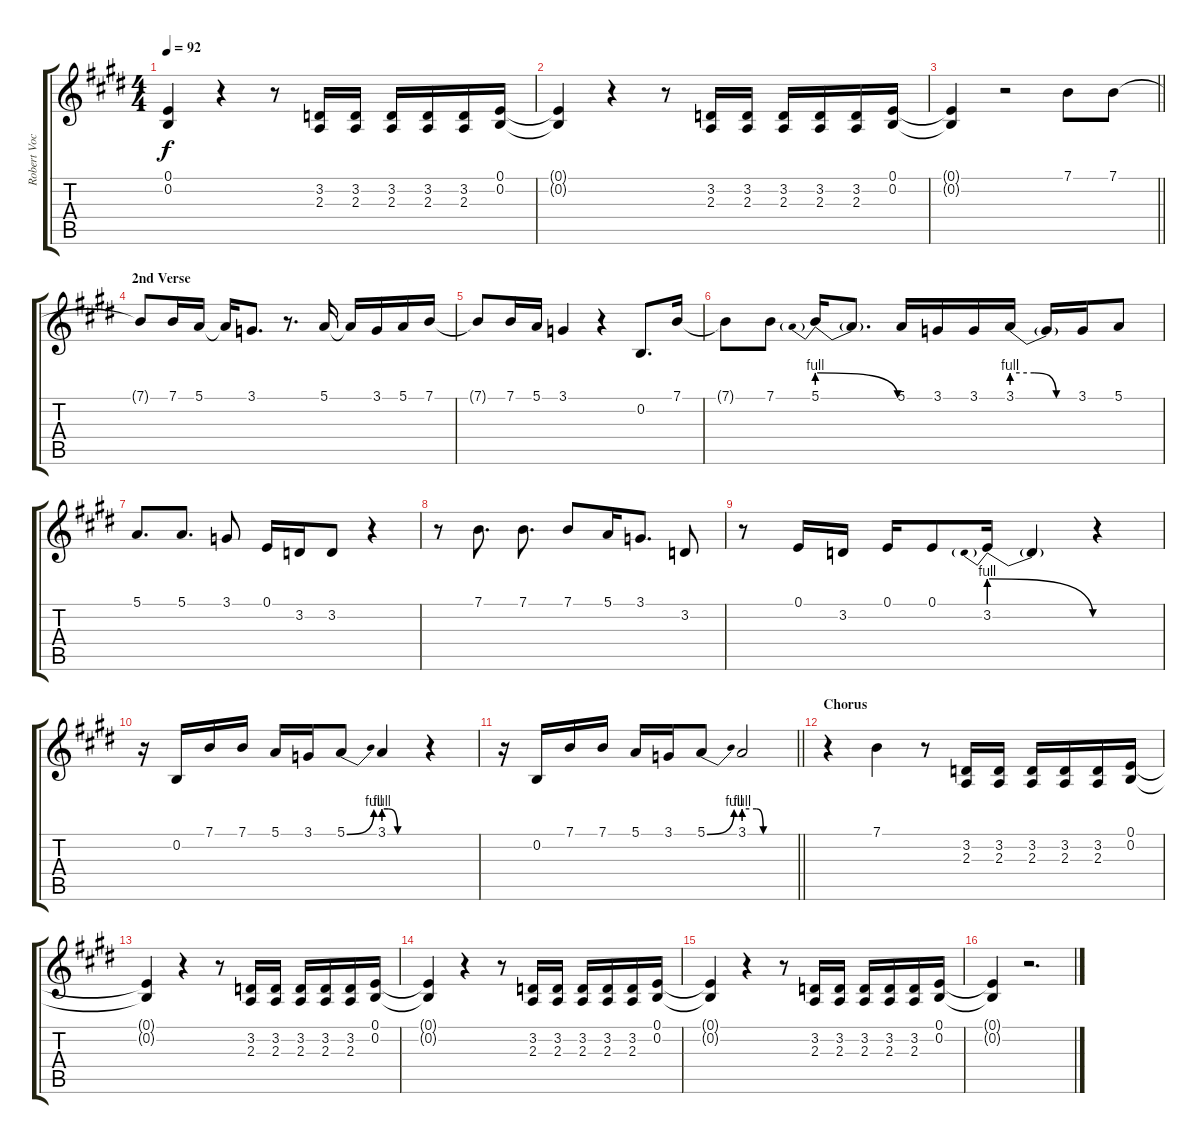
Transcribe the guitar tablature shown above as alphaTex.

\track ("Robert Vocals" "Robert Voc") {instrument oboe}
\staff {score tabs}
\tuning (E4 B3 G3 D3 A2 E2) {hide}
\ts (4 4)
\tempo 92
\clef g2
\ks e
(0.1{t} 0.2{t}).4{dy f} r.4 r.8 (3.2 2.3).16 (3.2 2.3).16 (3.2 2.3).16 (3.2 2.3).16 (3.2 2.3).16 (0.1 0.2).16 |
(0.1{t} 0.2{t}).4 r.4 r.8 (3.2 2.3).16 (3.2 2.3).16 (3.2 2.3).16 (3.2 2.3).16 (3.2 2.3).16 (0.1 0.2).16 |
\barLineRight lightlight
(0.1{t} 0.2{t}).4 r.2 7.1.8 7.1.8 |
\section ("" "2nd Verse")
7.1{t}.8 7.1.16 5.1.16 5.1{t}.16 3.1.8{d} r.8{d} 5.1.16 5.1{t}.16 3.1.16 5.1.16 7.1.16 |
7.1{t}.8 7.1.16 5.1.16 3.1.4 r.4 0.2.8{d} 7.1.16 |
7.1{t}.8 7.1.8 5.1{be (prebendrelease 0 4 60 0)}.16 5.1{t}.8{d} 5.1.16 3.1.16 3.1.16 3.1{be (custom 0 4 20 4 40 0 60 0)}.16 3.1{t}.16 3.1.16 5.1.8 |
5.1.8{d} 5.1.8{d} 3.1.8 0.1.16 3.2.16 3.2.8 r.4 |
r.8 7.1.8{d} 7.1.8{d} 7.1.8 5.1.16 3.1.8{d} 3.2.8 |
r.8 0.1.16 3.2.16 0.1.16 0.1.8 3.2{be (prebendrelease 0 4 60 0)}.16 3.2{t}.4 r.4 |
r.16 0.2.16 7.1.16 7.1.16 5.1.16 3.1.16 5.1{be (bend 0 0 60 4)}.8 3.1{be (custom 0 4 7 4 22 0 60 0)}.4 r.4 |
\barLineRight lightlight
r.16 0.2.16 7.1.16 7.1.16 5.1.16 3.1.16 5.1{be (bend 0 0 60 4)}.8 3.1{be (custom 0 4 15 4 23 0 40 0 60 0)}.2 |
\section ("" "Chorus")
r.4 7.1.4 r.8 (3.2 2.3).16 (3.2 2.3).16 (3.2 2.3).16 (3.2 2.3).16 (3.2 2.3).16 (0.1 0.2).16 |
(0.1{t} 0.2{t}).4 r.4 r.8 (3.2 2.3).16 (3.2 2.3).16 (3.2 2.3).16 (3.2 2.3).16 (3.2 2.3).16 (0.1 0.2).16 |
(0.1{t} 0.2{t}).4 r.4 r.8 (3.2 2.3).16 (3.2 2.3).16 (3.2 2.3).16 (3.2 2.3).16 (3.2 2.3).16 (0.1 0.2).16 |
(0.1{t} 0.2{t}).4 r.4 r.8 (3.2 2.3).16 (3.2 2.3).16 (3.2 2.3).16 (3.2 2.3).16 (3.2 2.3).16 (0.1 0.2).16 |
(0.1{t} 0.2{t}).4 r.2{d}
